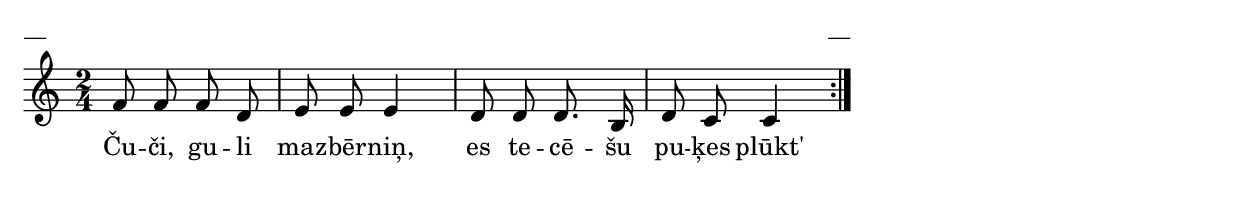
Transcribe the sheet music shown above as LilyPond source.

\version "2.13.16"
%\header {
%    title = "Čuči, guli mazbērniņ",AA lapas, Šūpuļdziesmas
%}
\paper {
line-width = 14\cm
left-margin = 0.4\cm
between-system-padding = 0.1\cm
between-system-space = 0.1\cm
}
\layout {
indent = #0
ragged-last = ##f
}

voiceA = \relative c' {
\clef "treble"
\key c \major
\time 2/4
\repeat volta 2 { 
f8 f f d |
e8 e e4 |
d8 d d8. b16 |
d8 c c4 
}
} 

lyricA = \lyricmode {
Ču -- či, gu -- li maz -- bēr -- niņ, es te -- cē -- šu pu -- ķes plūkt'
} 

fullScore = <<
\new Staff {
<<
\new Voice = "voiceA" { \oneVoice \autoBeamOff \voiceA }
\lyricsto "voiceA" \new Lyrics \lyricA
>>
}
>>

\score {
\fullScore
\header { piece = "__" opus = "__" }
}
\markup { \with-color #(x11-color 'white) \sans \smaller "__" }
\score {
\unfoldRepeats
\fullScore
\midi {
\context { \Staff \remove "Staff_performer" }
\context { \Voice \consists "Staff_performer" }
}
}


